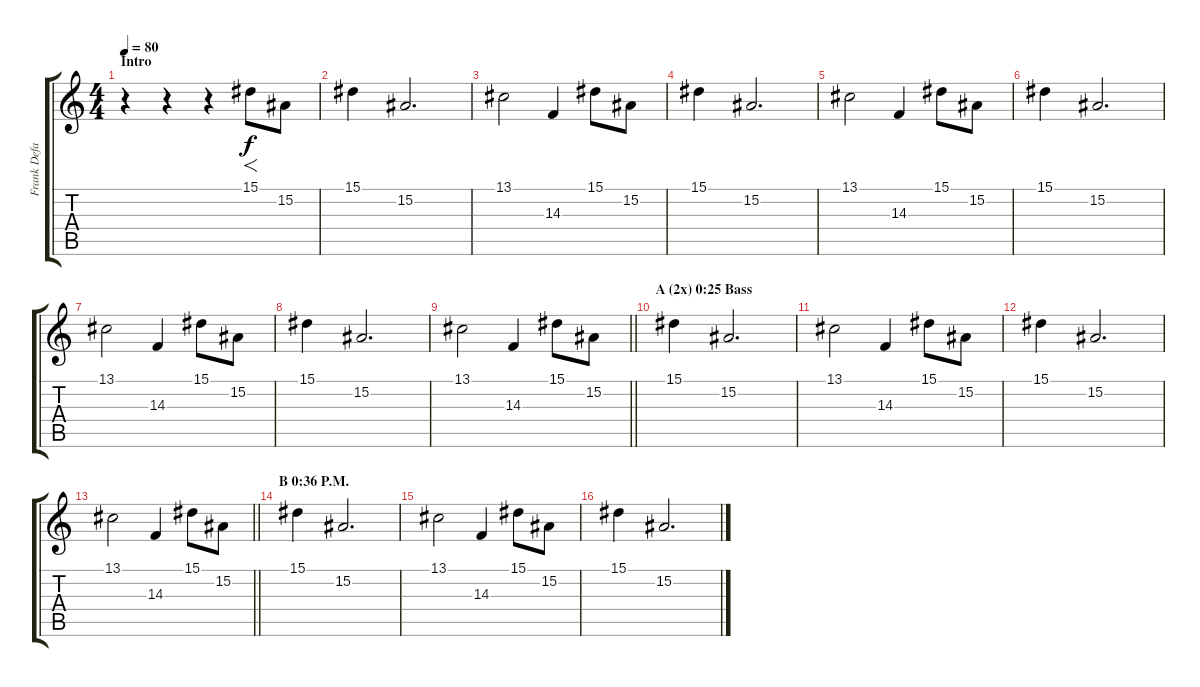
\track ("Frank Default (Keyboard/Flute)" "Frank Defa") {instrument stringensemble1}
\staff {score tabs}
\tuning (C4 G3 Eb3 Bb2 F2 C2) {hide}
\ts (4 4)
\section ("" "Intro")
\tempo 80
\clef g2
\ks c
r.4{dy f instrument stringensemble1} r.4 r.4 15.1.8{f} 15.2.8 |
15.1.4 15.2.2{d} |
13.1.2 14.3.4 15.1.8 15.2.8 |
15.1.4 15.2.2{d} |
13.1.2 14.3.4 15.1.8 15.2.8 |
15.1.4 15.2.2{d} |
13.1.2 14.3.4 15.1.8 15.2.8 |
15.1.4 15.2.2{d} |
\barLineRight lightlight
13.1.2 14.3.4 15.1.8 15.2.8 |
\section ("" "A (2x) 0:25 Bass")
15.1.4 15.2.2{d} |
13.1.2 14.3.4 15.1.8 15.2.8 |
15.1.4 15.2.2{d} |
\barLineRight lightlight
13.1.2 14.3.4 15.1.8{volume 6} 15.2.8 |
\section ("" "B 0:36 P.M.")
15.1.4 15.2.2{d} |
13.1.2 14.3.4 15.1.8 15.2.8 |
15.1.4 15.2.2{d}
